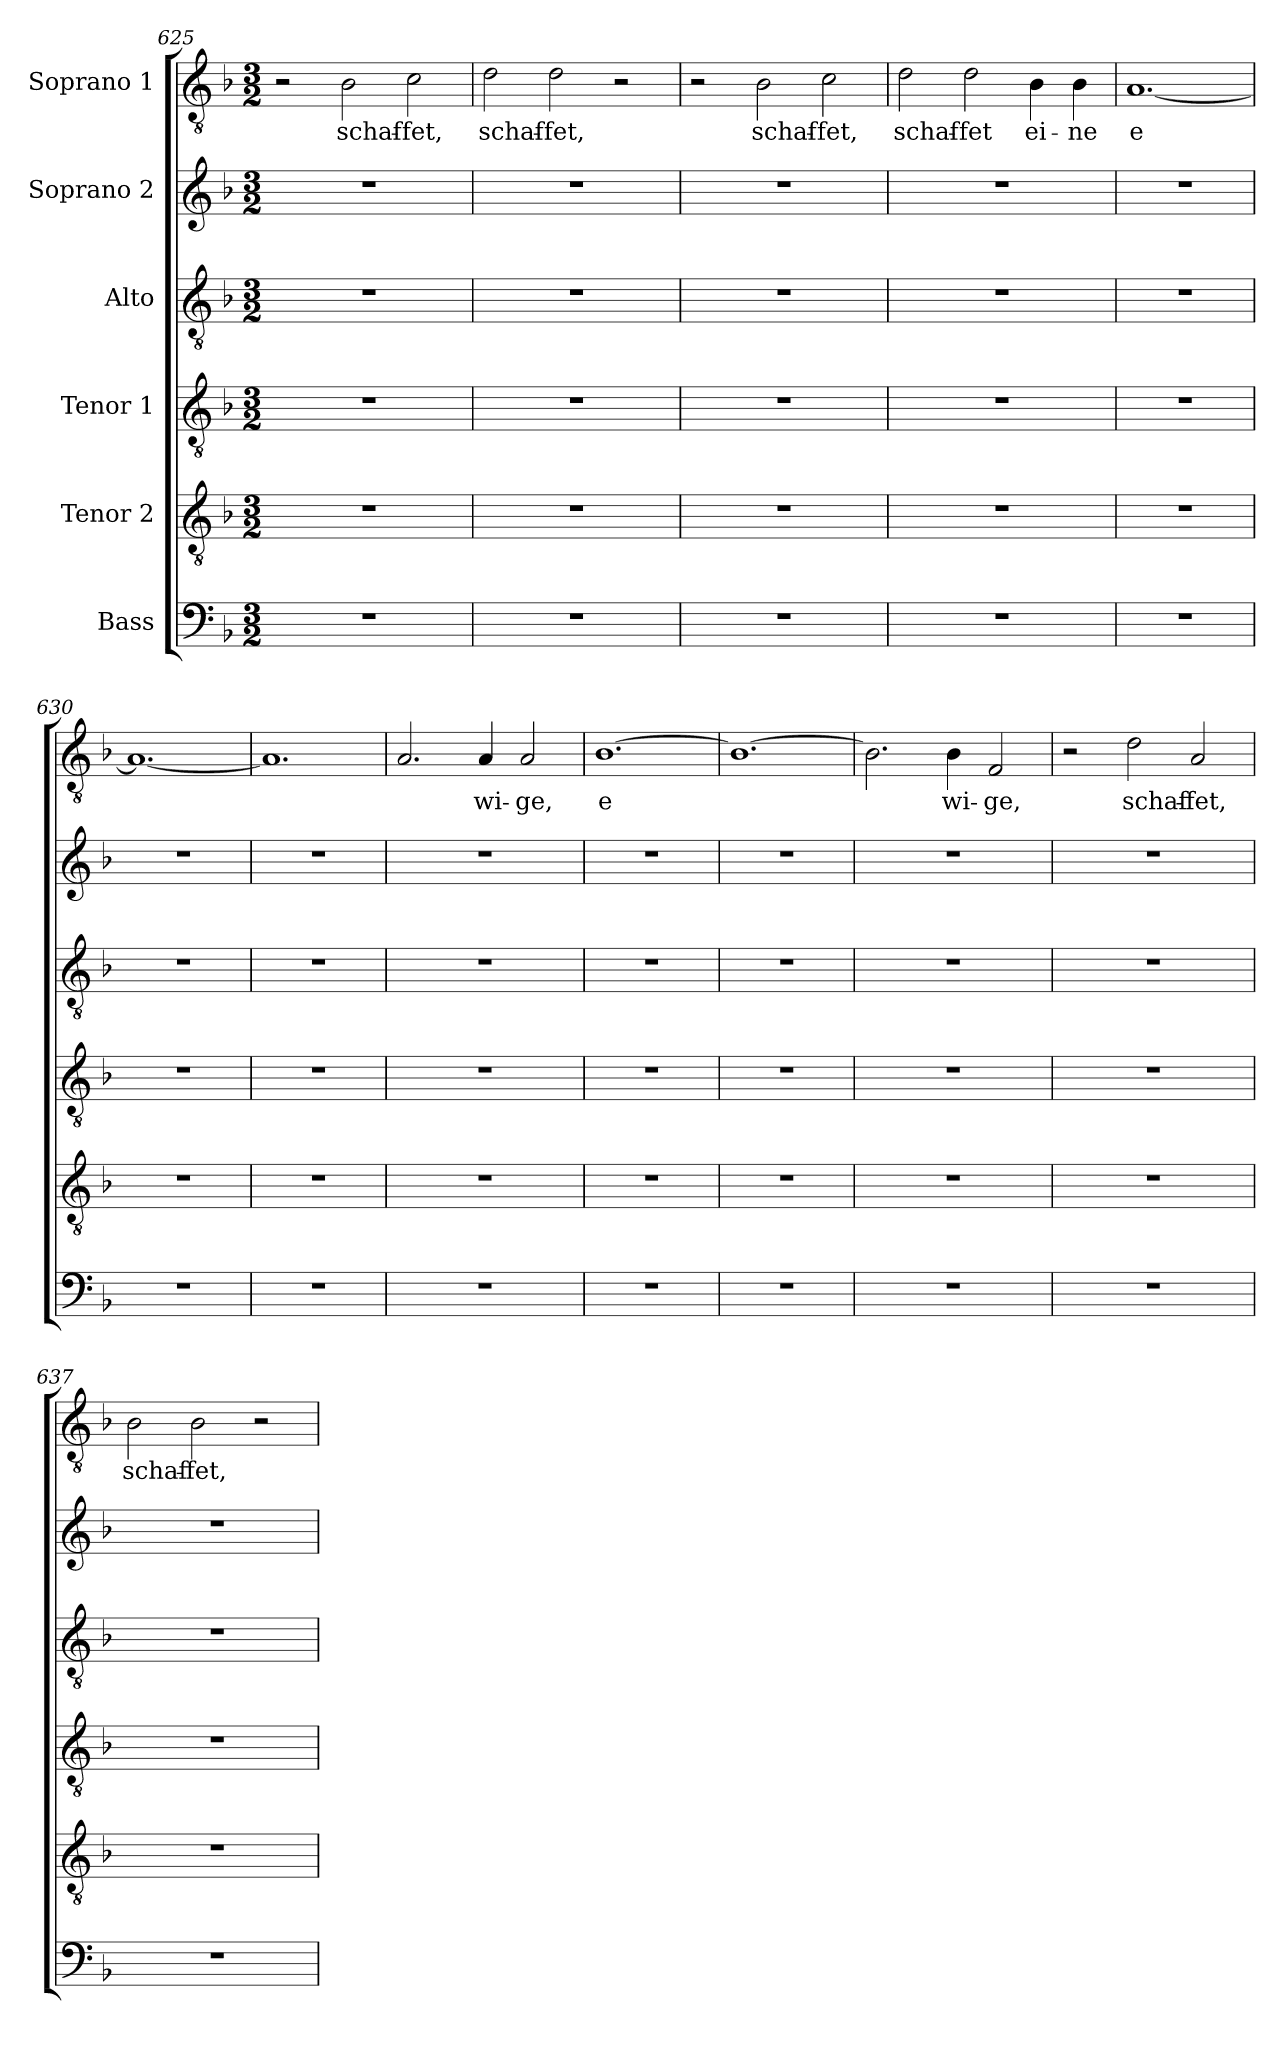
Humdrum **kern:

**kern	**kern	**kern	**kern	**kern	**kern	**text
*part6	*part5	*part4	*part3	*part2	*part1	*part1
*staff6	*staff5	*staff4	*staff3	*staff2	*staff1	*staff1
*I"Bass	*I"Tenor 2	*I"Tenor 1	*I"Alto	*I"Soprano 2	*I"Soprano 1	*
*clefF4	*clefGv2	*clefGv2	*clefGv2	*clefG2	*clefGv2	*
*k[b-]	*k[b-]	*k[b-]	*k[b-]	*k[b-]	*k[b-]	*
*F:	*F:	*F:	*F:	*F:	*F:	*
*M3/2	*M3/2	*M3/2	*M3/2	*M3/2	*M3/2	*
=625	=625	=625	=625	=625	=625	=625
1.r	1.r	1.r	1.r	1.r	2r	.
!	!	!	!	!	!	!LO:LY:b:cj
.	.	.	.	.	2B-\	schaf-
!	!	!	!	!	!	!LO:LY:b:cj
.	.	.	.	.	2c\	-fet,
=626	=626	=626	=626	=626	=626	=626
!	!	!	!	!	!	!LO:LY:b:cj
1.r	1.r	1.r	1.r	1.r	2d\	schaf-
!	!	!	!	!	!	!LO:LY:b:cj
.	.	.	.	.	2d\	-fet,
.	.	.	.	.	2r	.
=627	=627	=627	=627	=627	=627	=627
1.r	1.r	1.r	1.r	1.r	2r	.
!	!	!	!	!	!	!LO:LY:b:cj
.	.	.	.	.	2B-\	schaf-
!	!	!	!	!	!	!LO:LY:b:cj
.	.	.	.	.	2c\	-fet,
=628	=628	=628	=628	=628	=628	=628
!	!	!	!	!	!	!LO:LY:b:cj
1.r	1.r	1.r	1.r	1.r	2d\	schaf-
!	!	!	!	!	!	!LO:LY:b:cj
.	.	.	.	.	2d\	-fet
!	!	!	!	!	!	!LO:LY:b:cj
.	.	.	.	.	4B-\	ei-
!	!	!	!	!	!	!LO:LY:b:cj
.	.	.	.	.	4B-\	-ne
=629	=629	=629	=629	=629	=629	=629
!	!	!	!	!	!	!LO:LY:b:cj
1.r	1.r	1.r	1.r	1.r	[<1.A	e-
=630	=630	=630	=630	=630	=630	=630
!	!	!	!	!	!	!LO:LY:b:cj
1.r	1.r	1.r	1.r	1.r	1.A_<	--
=631	=631	=631	=631	=631	=631	=631
!	!	!	!	!	!	!LO:LY:b:cj
1.r	1.r	1.r	1.r	1.r	1.A]	--
!!LO:LB:g=z
=632	=632	=632	=632	=632	=632	=632
!	!	!	!	!	!	!LO:LY:b:cj
1.r	1.r	1.r	1.r	1.r	2.A/	--
!	!	!	!	!	!	!LO:LY:b:cj
.	.	.	.	.	4A/	-wi-
!	!	!	!	!	!	!LO:LY:b:cj
.	.	.	.	.	2A/	-ge,
=633	=633	=633	=633	=633	=633	=633
!	!	!	!	!	!	!LO:LY:b:cj
1.r	1.r	1.r	1.r	1.r	[>1.B-	e-
=634	=634	=634	=634	=634	=634	=634
!	!	!	!	!	!	!LO:LY:b:cj
1.r	1.r	1.r	1.r	1.r	1.B-_>	--
=635	=635	=635	=635	=635	=635	=635
!	!	!	!	!	!	!LO:LY:b:cj
1.r	1.r	1.r	1.r	1.r	2.B-\]	--
!	!	!	!	!	!	!LO:LY:b:cj
.	.	.	.	.	4B-\	-wi-
!	!	!	!	!	!	!LO:LY:b:cj
.	.	.	.	.	2F/	-ge,
=636	=636	=636	=636	=636	=636	=636
1.r	1.r	1.r	1.r	1.r	2r	.
!	!	!	!	!	!	!LO:LY:b:cj
.	.	.	.	.	2d\	schaf-
!	!	!	!	!	!	!LO:LY:b:cj
.	.	.	.	.	2A/	-fet,
=637	=637	=637	=637	=637	=637	=637
!	!	!	!	!	!	!LO:LY:b:cj
1.r	1.r	1.r	1.r	1.r	2B-\	schaf-
!	!	!	!	!	!	!LO:LY:b:cj
.	.	.	.	.	2B-\	-fet,
.	.	.	.	.	2r	.
=	=	=	=	=	=	=
*-	*-	*-	*-	*-	*-	*-
